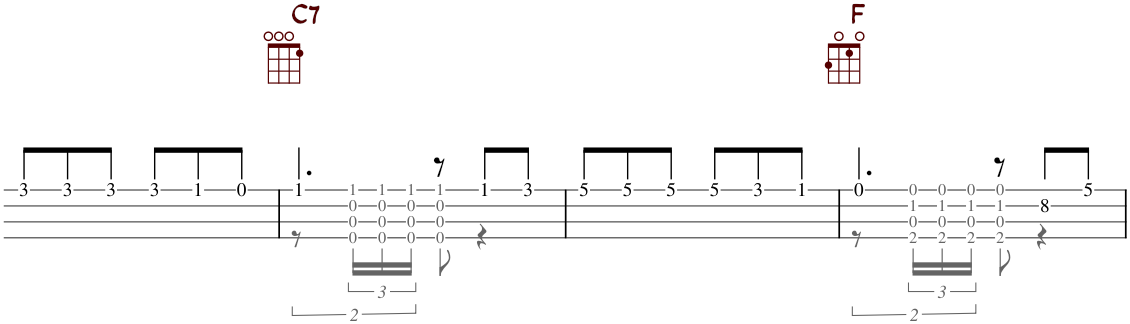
**kern	**harte
*part1	*part1
*staff1	*
*I"Ukulélé [Tablature]	*
!!LO:PB:g=z
*k[]	*
*M6/8	*
=17	=17
8cc/L	.
8cc/	.
8cc/J	.
8cc/L	.
8b-/	.
8a/J	.
=18	=18
*^	*
!	!	!LO:H:kt=7
4.b-/	16%3r	C:7
.	16g!i\ 16c!i\ 16e!i\ 16b-!i\LL	.
.	16g!i\ 16c!i\ 16e!i\ 16b-!i\	.
.	16g!i\ 16c!i\ 16e!i\ 16b-!i\JJ	.
8r	8g!i\ 8c!i\ 8e!i\ 8b-!i\	.
8b-/L	4r	.
8cc/J	.	.
*v	*v	*
=19	=19
8dd/L	.
8dd/	.
8dd/J	.
8dd/L	.
8cc/	.
8b-/J	.
=20	=20
*^	*
4.a/	16%3r	F:maj
.	16a!i\ 16c!i\ 16f!i\ 16a!i\LL	.
.	16a!i\ 16c!i\ 16f!i\ 16a!i\	.
.	16a!i\ 16c!i\ 16f!i\ 16a!i\JJ	.
8r	8a!i\ 8c!i\ 8f!i\ 8a!i\	.
8cc/L	4r	.
8dd/J	.	.
*v	*v	*
=	=
*-	*-
